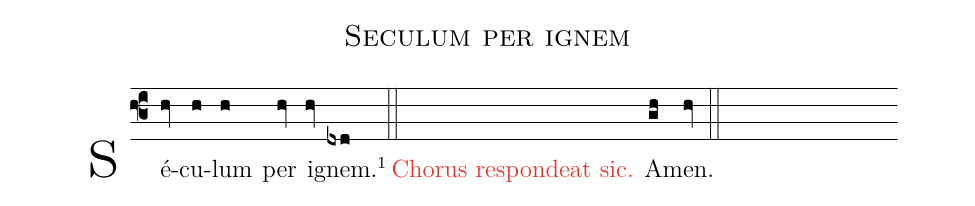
name: Seculum per ignem;
%%
(f3) sé(hv)cu(h)lum(h) per(hv) ig(hv)nem.<v>\footnote{SP:2r has no flat. 1519:2r has no flat.}</v>(dxd) (::)

<c>Chorus respondeat sic.</c>()

A(gh)men.(hv) (::)
